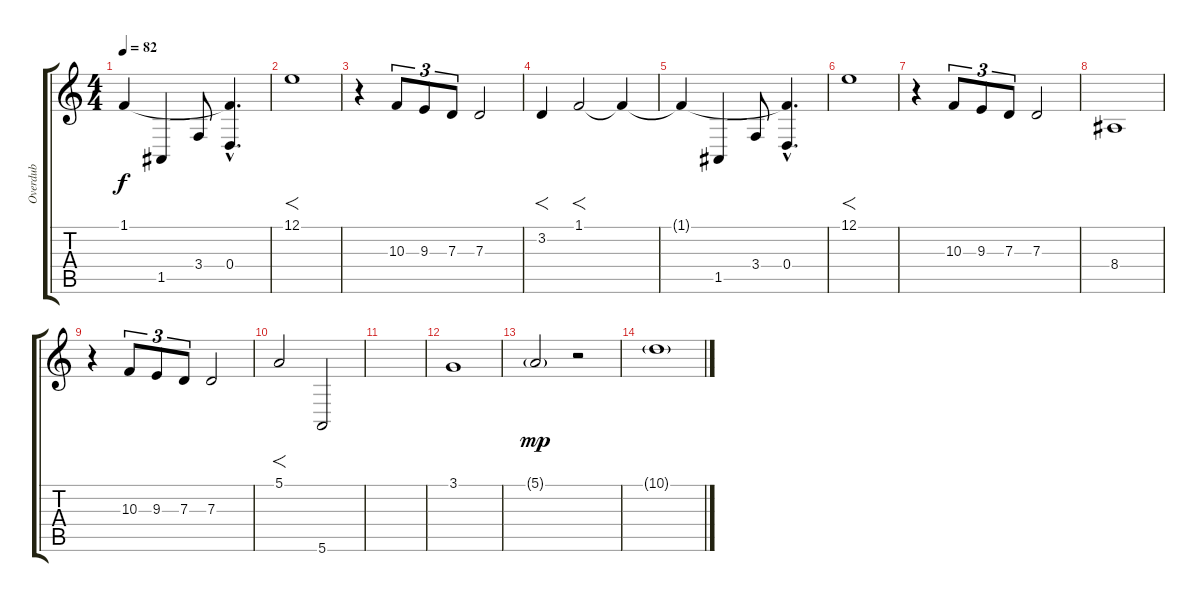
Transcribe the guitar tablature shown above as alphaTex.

\track ("Overdub" "Overdub") {instrument fx6goblins}
\staff {score tabs}
\tuning (E4 B3 G3 D3 A2 E2) {hide}
\ts (4 4)
\tempo 82
\clef g2
\ks c
1.1{t}.4{dy f} 1.5.4 3.4.8 (1.1{hac t} 0.4{hac}).4{d} |
12.1.1{f} |
r.4 10.3.8{tu (3 2)} 9.3.8{tu (3 2)} 7.3.8{tu (3 2)} 7.3.2 |
3.2.4{f} 1.1.2{f} 1.1{t}.4 |
1.1{t}.4 1.5.4 3.4.8 (1.1{hac t} 0.4{hac}).4{d} |
12.1.1{f} |
r.4 10.3.8{tu (3 2)} 9.3.8{tu (3 2)} 7.3.8{tu (3 2)} 7.3.2 |
8.4.1 |
r.4 10.3.8{tu (3 2)} 9.3.8{tu (3 2)} 7.3.8{tu (3 2)} 7.3.2 |
5.1.2{f} 5.6.2 |
|
3.1.1 |
5.1{g}.2{dy mp} r.2 |
10.1{g}.1
